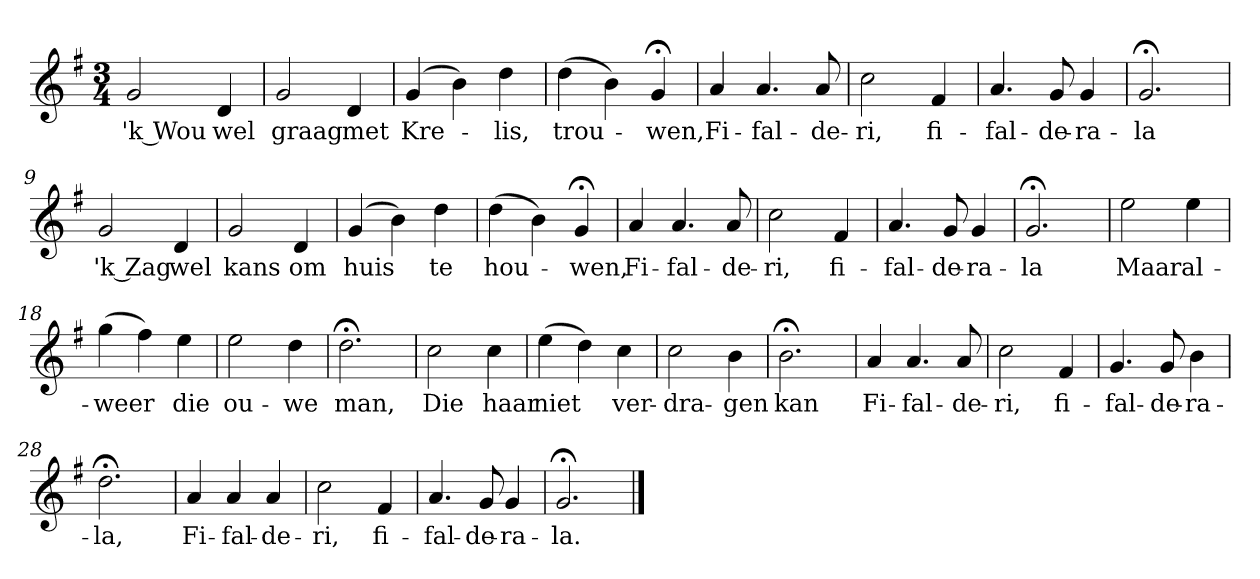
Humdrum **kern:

**kern	**text
*part1	*part1
*staff1	*staff1
*k[f#]	*
*G:	*
*M3/4	*
*MM120	*
=1	=1
2g	'k Wou
4d	wel
=2	=2
2g	graag
4d	met
=3	=3
(4g	Kre-
4b)	.
4dd	-lis,
=4	=4
(4dd	trou-
4b)	.
4g;<	-wen,
=5	=5
4a	Fi-
4.a	-fal-
8a	-de-
=6	=6
2cc	-ri,
4f#	fi-
=7	=7
4.a	-fal-
8g	-de-
4g	-ra-
=8	=8
2.g;<	-la
=9	=9
2g	'k Zag
4d	wel
=10	=10
2g	kans
4d	om
=11	=11
(4g	huis
4b)	.
4dd	te
=12	=12
(4dd	hou-
4b)	.
4g;<	-wen,
=13	=13
4a	Fi-
4.a	-fal-
8a	-de-
=14	=14
2cc	-ri,
4f#	fi-
=15	=15
4.a	-fal-
8g	-de-
4g	-ra-
=16	=16
2.g;<	-la
=17	=17
2ee	Maar
4ee	al-
=18	=18
(4gg	-weer
4ff#)	.
4ee	die
=19	=19
2ee	ou-
4dd	-we
=20	=20
2.dd;<	man,
=21	=21
2cc	Die
4cc	haar
=22	=22
(4ee	niet
4dd)	.
4cc	ver-
=23	=23
2cc	-dra-
4b	-gen
=24	=24
2.b;<	kan
=25	=25
4a	Fi-
4.a	-fal-
8a	-de-
=26	=26
2cc	-ri,
4f#	fi-
=27	=27
4.g	-fal-
8g	-de-
4b	-ra-
=28	=28
2.dd;<	-la,
=29	=29
4a	Fi-
4a	-fal-
4a	-de-
=30	=30
2cc	-ri,
4f#	fi-
=31	=31
4.a	-fal-
8g	-de-
4g	-ra-
=32	=32
2.g;<	-la.
==	==
*-	*-
